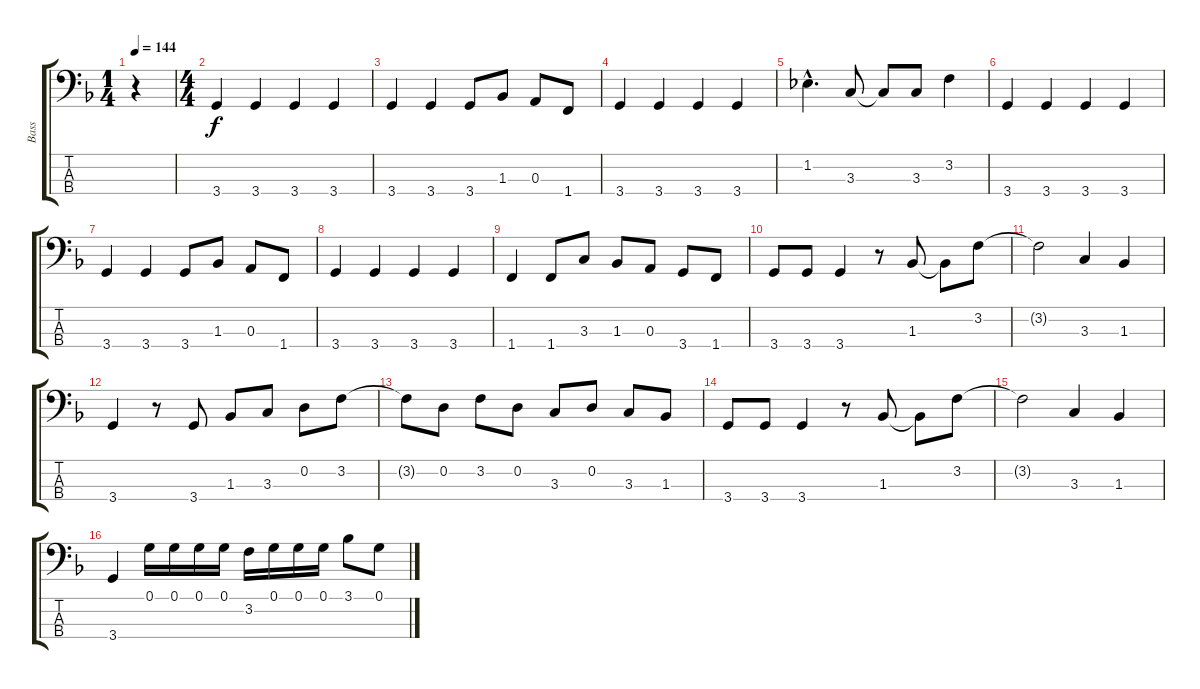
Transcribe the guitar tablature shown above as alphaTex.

\track ("Bass" "Bass") {instrument electricbassfinger}
\staff {score tabs}
\tuning (G2 D2 A1 E1) {hide}
\ts (1 4)
\tempo 144
\clef f4
\ks dminor
r.4{dy f instrument electricbassfinger} |
\ts (4 4)
3.4.4 3.4.4 3.4.4 3.4.4 |
3.4.4 3.4.4 3.4.8 1.3.8 0.3.8 1.4.8 |
3.4.4 3.4.4 3.4.4 3.4.4 |
1.2{hac}.4{d} 3.3.8 3.3{t}.8 3.3.8 3.2.4 |
3.4.4 3.4.4 3.4.4 3.4.4 |
3.4.4 3.4.4 3.4.8 1.3.8 0.3.8 1.4.8 |
3.4.4 3.4.4 3.4.4 3.4.4 |
1.4.4 1.4.8 3.3.8 1.3.8 0.3.8 3.4.8 1.4.8 |
3.4.8 3.4.8 3.4.4 r.8 1.3.8 1.3{t}.8 3.2.8 |
3.2{t}.2 3.3.4 1.3.4 |
3.4.4 r.8 3.4.8 1.3.8 3.3.8 0.2.8 3.2.8 |
3.2{t}.8 0.2.8 3.2.8 0.2.8 3.3.8 0.2.8 3.3.8 1.3.8 |
3.4.8 3.4.8 3.4.4 r.8 1.3.8 1.3{t}.8 3.2.8 |
3.2{t}.2 3.3.4 1.3.4 |
3.4.4 0.1.16 0.1.16 0.1.16 0.1.16 3.2.16 0.1.16 0.1.16 0.1.16 3.1.8 0.1.8
